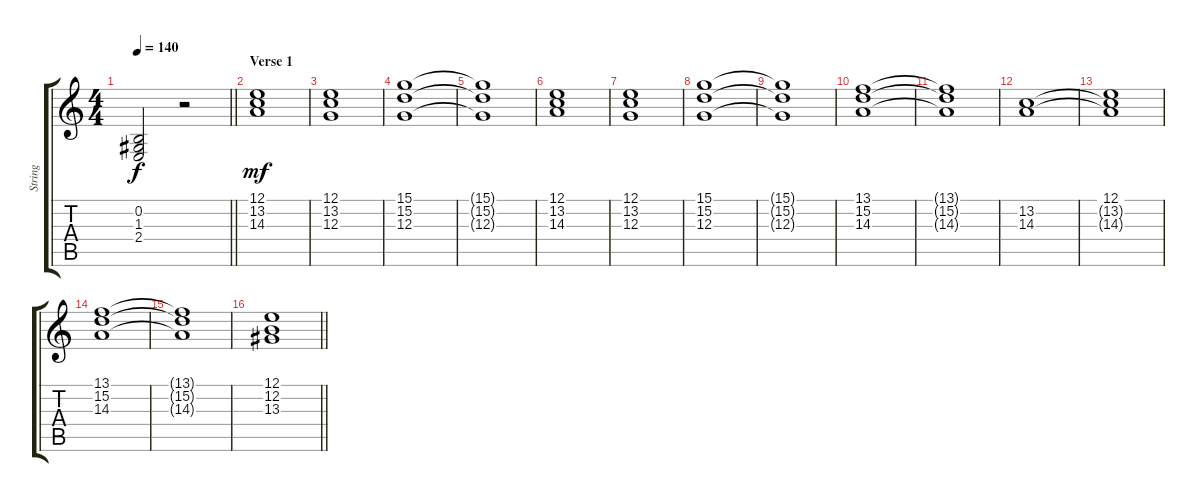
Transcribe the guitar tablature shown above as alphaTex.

\track ("String" "String") {instrument stringensemble2}
\staff {score tabs}
\tuning (E4 B3 G3 D3 A2 E2) {hide}
\ts (4 4)
\section ("" "")
\tempo 140
\clef g2
\barLineRight lightlight
\ks c
(0.2{t} 1.3{t} 2.4{t}).2{dy f} r.2 |
\section ("" "Verse 1")
(12.1 13.2 14.3).1{dy mf} |
(12.1 13.2 12.3).1 |
(15.1 15.2 12.3).1 |
(15.1{t} 15.2{t} 12.3{t}).1 |
(12.1 13.2 14.3).1 |
(12.1 13.2 12.3).1 |
(15.1 15.2 12.3).1 |
(15.1{t} 15.2{t} 12.3{t}).1 |
(13.1 15.2 14.3).1 |
(13.1{t} 15.2{t} 14.3{t}).1 |
(13.2 14.3).1 |
(12.1 13.2{t} 14.3{t}).1 |
(13.1 15.2 14.3).1 |
(13.1{t} 15.2{t} 14.3{t}).1 |
\barLineRight lightlight
(12.1 12.2 13.3).1
